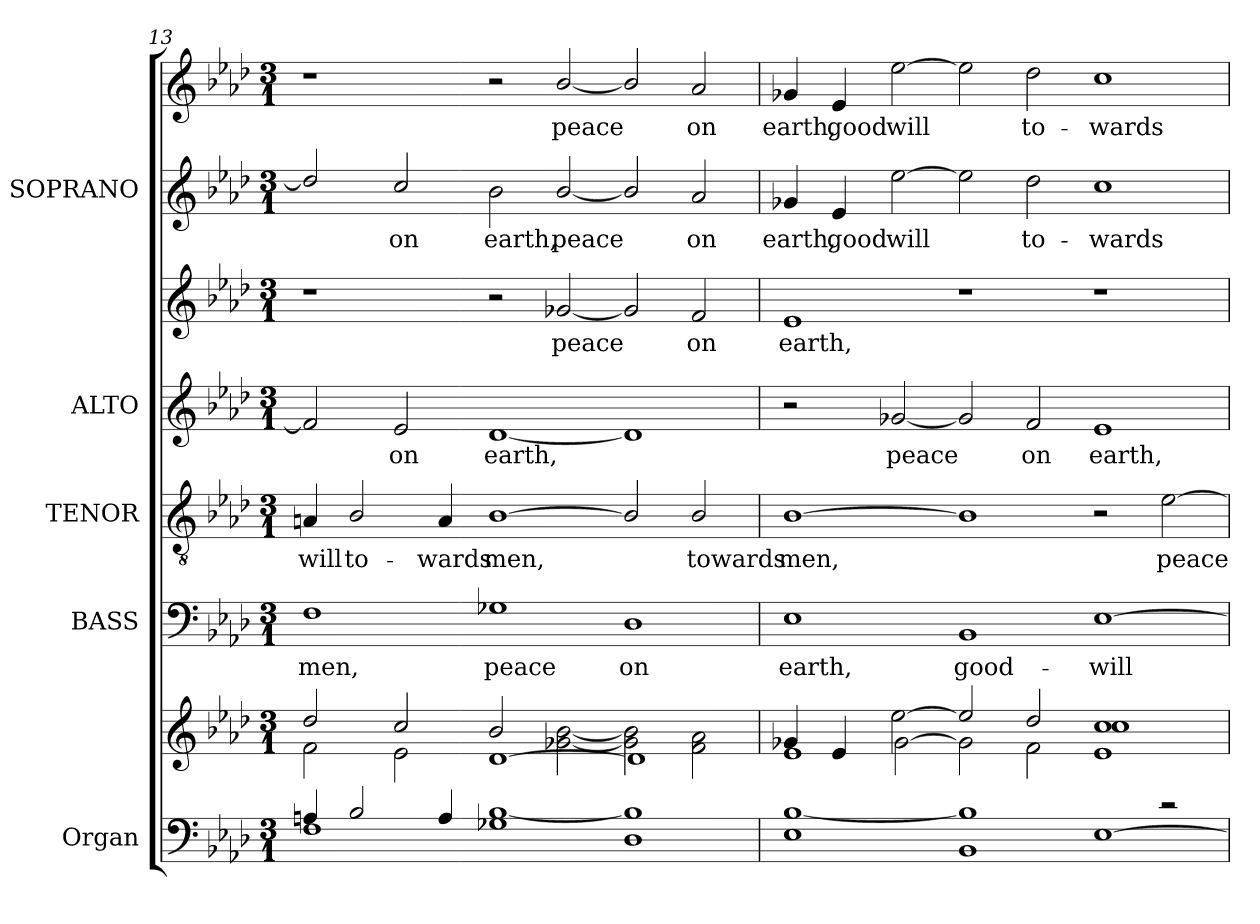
**kern	**kern	**kern	**text	**kern	**text	**kern	**text	**kern	**text	**kern	**text	**kern	**text
*part5	*part5	*part4	*part4	*part3	*part3	*part2	*part2	*part2	*part2	*part1	*part1	*part1	*part1
*staff8	*staff7	*staff6	*staff6	*staff5	*staff5	*staff4	*staff4	*staff3	*staff3	*staff2	*staff2	*staff1	*staff1
*I"Organ	*	*I"BASS	*	*I"TENOR	*	*I"ALTO	*	*	*	*I"SOPRANO	*	*	*
*I'Org.	*	*I'B.	*	*I'T.	*	*I'A.	*	*	*	*I'S.	*	*	*
*clefF4	*clefG2	*clefF4	*	*clefGv2	*	*clefG2	*	*clefG2	*	*clefG2	*	*clefG2	*
*	*	*	*	*ITrd7c12	*	*	*	*	*	*	*	*	*
*k[b-e-a-d-]	*k[b-e-a-d-]	*k[b-e-a-d-]	*	*k[b-e-a-d-]	*	*k[b-e-a-d-]	*	*k[b-e-a-d-]	*	*k[b-e-a-d-]	*	*k[b-e-a-d-]	*
*A-:	*A-:	*A-:	*	*A-:	*	*A-:	*	*A-:	*	*A-:	*	*A-:	*
*M3/1	*M3/1	*M3/1	*	*M3/1	*	*M3/1	*	*M3/1	*	*M3/1	*	*M3/1	*
=13	=13	=13	=13	=13	=13	=13	=13	=13	=13	=13	=13	=13	=13
*^	*^	*	*	*	*	*	*	*	*	*	*	*	*
*	*^	*	*^	*	*	*	*	*	*	*	*	*	*	*	*
!	!	!	!	!	!	!	!LO:LY:b:color=#000000	!	!	!	!	!	!	!	!	!	!
!	!	!	!	!	!	!	!	!	!LO:LY:b:color=#000000	!	!	!	!	!	!	!	!
1ryy	4Ani/	1Fi	1ryy	2dd-i/	2fi\	1Fi	men,	4AAni/	-will	2fi/]	.	1r	.	2dd-i/]	.	1r	.
!	!	!	!	!	!	!	!	!	!LO:LY:b:color=#000000	!	!	!	!	!	!	!	!
.	2B-i/	.	.	.	.	.	.	2BB-i/	to-	.	.	.	.	.	.	.	.
!	!	!	!	!	!	!	!	!	!	!	!LO:LY:b:color=#000000	!	!	!	!	!	!
!	!	!	!	!	!	!	!	!	!	!	!	!	!	!	!LO:LY:b:color=#000000	!	!
.	.	.	.	2cci/	2e-i\	.	.	.	.	2e-i/	on	.	.	2cci/	on	.	.
!	!	!	!	!	!	!	!	!	!LO:LY:b:color=#000000	!	!	!	!	!	!	!	!
.	4Ai/	.	.	.	.	.	.	4AAi/	-wards	.	.	.	.	.	.	.	.
!	!	!	!	!	!	!	!LO:LY:b:color=#000000	!	!	!	!	!	!	!	!	!	!
!	!	!	!	!	!	!	!	!	!LO:LY:b:color=#000000	!	!	!	!	!	!	!	!
!	!	!	!	!	!	!	!	!	!	!	!LO:LY:b:color=#000000	!	!	!	!	!	!
!	!	!	!	!	!	!	!	!	!	!	!	!	!	!	!LO:LY:b:color=#000000	!	!
2ryy	[1B-i	1G-Xi	2ryy	2b-i/	[1d-i	1G-Xi	peace	[1BB-i	men,	[1d-i	earth,	2r	.	2b-i\	earth,	2r	.
!	!	!	!	!	!	!	!	!	!	!	!	!	!LO:LY:b:color=#000000	!	!	!	!
!	!	!	!	!	!	!	!	!	!	!	!	!	!	!	!LO:LY:b:color=#000000	!	!
!	!	!	!	!	!	!	!	!	!	!	!	!	!	!	!	!	!LO:LY:b:color=#000000
2ryy	.	.	2ryy	[2g-Xi\ [2b-i	.	.	.	.	.	.	.	[2g-Xi/	peace	[2b-i/	peace	[2b-i/	peace
!	!	!	!	!	!	!	!LO:LY:b:color=#000000	!	!	!	!	!	!	!	!	!	!
2ryy	1B-i]	1D-i	2ryy	2g-i\] 2b-i]	1d-i]	1D-i	on	2BB-i/]	.	1d-i]	.	2g-i/]	.	2b-i/]	.	2b-i/]	.
!	!	!	!	!	!	!	!	!	!LO:LY:b:color=#000000	!	!	!	!	!	!	!	!
!	!	!	!	!	!	!	!	!	!	!	!	!	!LO:LY:b:color=#000000	!	!	!	!
!	!	!	!	!	!	!	!	!	!	!	!	!	!	!	!LO:LY:b:color=#000000	!	!
!	!	!	!	!	!	!	!	!	!	!	!	!	!	!	!	!	!LO:LY:b:color=#000000
2ryy	.	.	2ryy	2fi\ 2a-i	.	.	.	2BB-i/	towards	.	.	2fi/	on	2a-i/	on	2a-i/	on
!!LO:LB:g=z
=14	=14	=14	=14	=14	=14	=14	=14	=14	=14	=14	=14	=14	=14	=14	=14	=14	=14
!	!	!	!	!	!	!	!LO:LY:b:color=#000000	!	!	!	!	!	!	!	!	!	!
!	!	!	!	!	!	!	!	!	!LO:LY:b:color=#000000	!	!	!	!	!	!	!	!
!	!	!	!	!	!	!	!	!	!	!	!	!	!LO:LY:b:color=#000000	!	!	!	!
!	!	!	!	!	!	!	!	!	!	!	!	!	!	!	!LO:LY:b:color=#000000	!	!
!	!	!	!	!	!	!	!	!	!	!	!	!	!	!	!	!	!LO:LY:b:color=#000000
1ryy	[1B-i	1E-i	4g-Xi/	1e-i	2ryy	1E-i	earth,	[1BB-i	men,	2r	.	1e-i	earth,	4g-Xi/	earth,	4g-Xi/	earth,
!	!	!	!	!	!	!	!	!	!	!	!	!	!	!	!LO:LY:b:color=#000000	!	!
!	!	!	!	!	!	!	!	!	!	!	!	!	!	!	!	!	!LO:LY:b:color=#000000
.	.	.	4e-i/	.	.	.	.	.	.	.	.	.	.	4e-i/	good	4e-i/	good
!	!	!	!	!	!	!	!	!	!	!	!LO:LY:b:color=#000000	!	!	!	!	!	!
!	!	!	!	!	!	!	!	!	!	!	!	!	!	!	!LO:LY:b:color=#000000	!	!
!	!	!	!	!	!	!	!	!	!	!	!	!	!	!	!	!	!LO:LY:b:color=#000000
.	.	.	[2ee-i\	.	[2g-i\	.	.	.	.	[2g-Xi/	peace	.	.	[2ee-i\	will	[2ee-i\	will
!	!	!	!	!	!	!	!LO:LY:b:color=#000000	!	!	!	!	!	!	!	!	!	!
1ryy	1B-i]	1BB-i	2ee-i/]	1ryy	2g-i\]	1BB-i	good-	1BB-i]	.	2g-i/]	.	1r	.	2ee-i\]	.	2ee-i\]	.
!	!	!	!	!	!	!	!	!	!	!	!LO:LY:b:color=#000000	!	!	!	!	!	!
!	!	!	!	!	!	!	!	!	!	!	!	!	!	!	!LO:LY:b:color=#000000	!	!
!	!	!	!	!	!	!	!	!	!	!	!	!	!	!	!	!	!LO:LY:b:color=#000000
.	.	.	2dd-i/	.	2fi\	.	.	.	.	2fi/	on	.	.	2dd-i\	to-	2dd-i\	to-
!	!	!	!	!	!	!	!LO:LY:b:color=#000000	!	!	!	!	!	!	!	!	!	!
!	!	!	!	!	!	!	!	!	!	!	!LO:LY:b:color=#000000	!	!	!	!	!	!
!	!	!	!	!	!	!	!	!	!	!	!	!	!	!	!LO:LY:b:color=#000000	!	!
!	!	!	!	!	!	!	!	!	!	!	!	!	!	!	!	!	!LO:LY:b:color=#000000
1ryy	2ryy	[1E-i	1cci	1cci	1e-i	[1E-i	-will	2r	.	1e-i	earth,	1r	.	1cci	-wards	1cci	-wards
!	!	!	!	!	!	!	!	!	!LO:LY:b:color=#000000	!	!	!	!	!	!	!	!
.	2r	.	.	.	.	.	.	[2E-i\	peace	.	.	.	.	.	.	.	.
*v	*v	*v	*	*	*	*	*	*	*	*	*	*	*	*	*	*	*
*	*v	*v	*v	*	*	*	*	*	*	*	*	*	*	*	*
=	=	=	=	=	=	=	=	=	=	=	=	=	=
*-	*-	*-	*-	*-	*-	*-	*-	*-	*-	*-	*-	*-	*-
